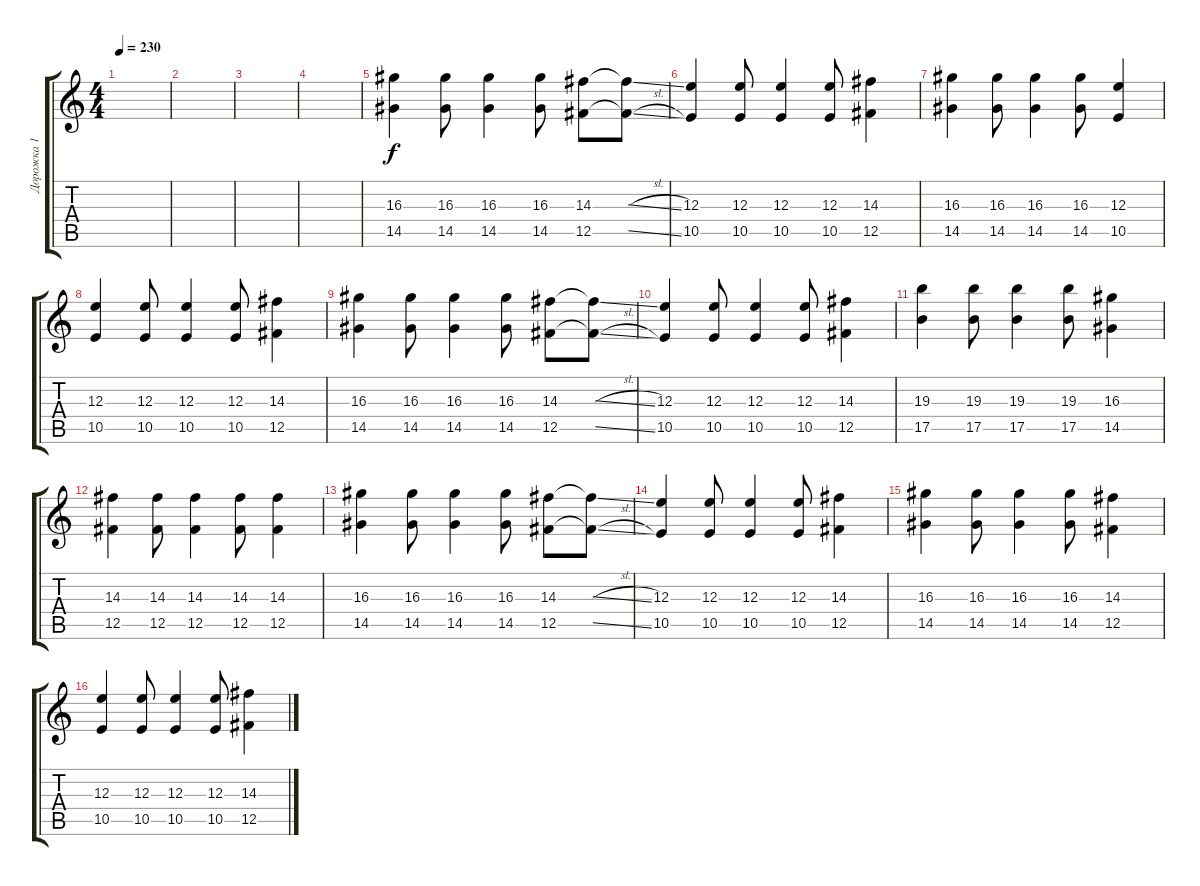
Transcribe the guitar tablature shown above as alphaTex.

\track ("Дорожка 1" "Дорожка 1") {instrument distortionguitar}
\staff {score tabs}
\tuning (Db4 Ab3 E3 B2 Gb2 B1) {hide}
\ts (4 4)
\tempo 230
\clef g2
\ks c
|
|
|
|
(16.3 14.5).4 (16.3 14.5).8 (16.3 14.5).4 (16.3 14.5).8 (14.3 12.5).8 (14.3{sl t} 12.5{sl t}).8 |
(12.3 10.5).4 (12.3 10.5).8 (12.3 10.5).4 (12.3 10.5).8 (14.3 12.5).4 |
(16.3 14.5).4 (16.3 14.5).8 (16.3 14.5).4 (16.3 14.5).8 (12.3 10.5).4 |
(12.3 10.5).4 (12.3 10.5).8 (12.3 10.5).4 (12.3 10.5).8 (14.3 12.5).4 |
(16.3 14.5).4 (16.3 14.5).8 (16.3 14.5).4 (16.3 14.5).8 (14.3 12.5).8 (14.3{sl t} 12.5{sl t}).8 |
(12.3 10.5).4 (12.3 10.5).8 (12.3 10.5).4 (12.3 10.5).8 (14.3 12.5).4 |
(19.3 17.5).4 (19.3 17.5).8 (19.3 17.5).4 (19.3 17.5).8 (16.3 14.5).4 |
(14.3 12.5).4 (14.3 12.5).8 (14.3 12.5).4 (14.3 12.5).8 (14.3 12.5).4 |
(16.3 14.5).4 (16.3 14.5).8 (16.3 14.5).4 (16.3 14.5).8 (14.3 12.5).8 (14.3{sl t} 12.5{sl t}).8 |
(12.3 10.5).4 (12.3 10.5).8 (12.3 10.5).4 (12.3 10.5).8 (14.3 12.5).4 |
(16.3 14.5).4 (16.3 14.5).8 (16.3 14.5).4 (16.3 14.5).8 (14.3 12.5).4 |
(12.3 10.5).4 (12.3 10.5).8 (12.3 10.5).4 (12.3 10.5).8 (14.3 12.5).4
